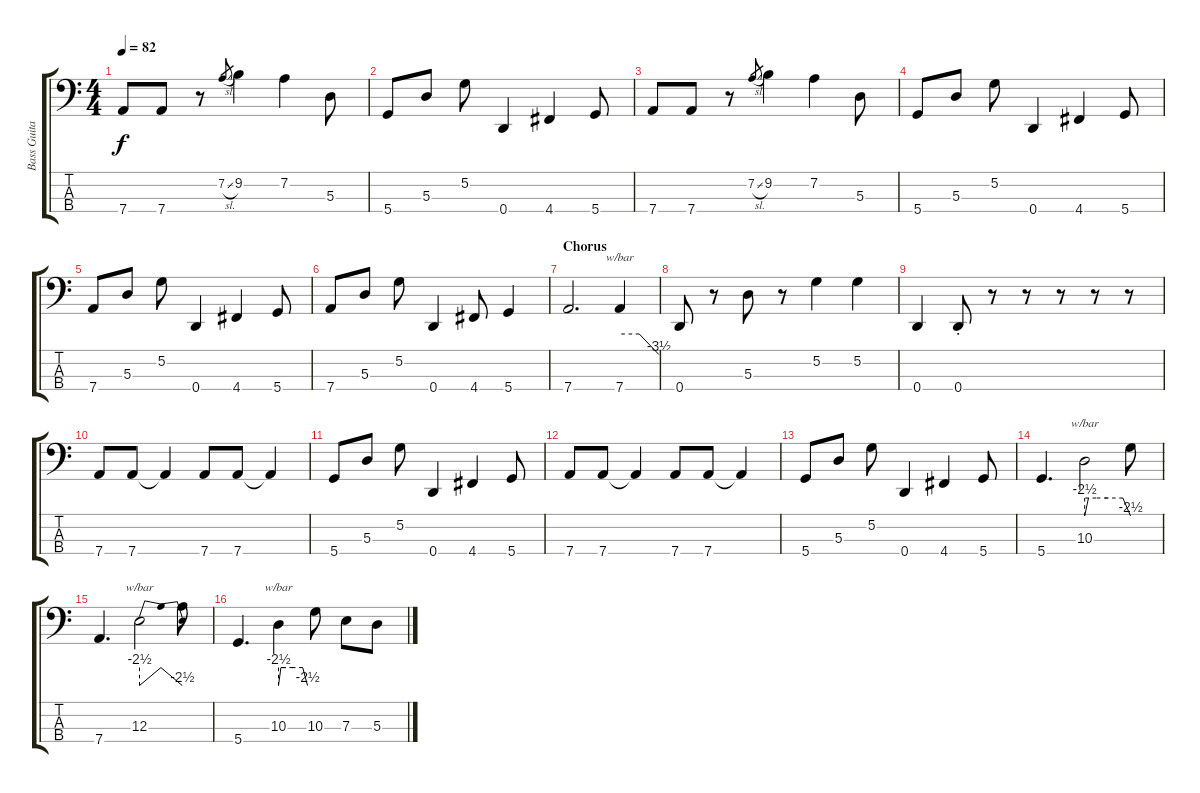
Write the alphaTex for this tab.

\track ("Bass Guitar" "Bass Guita") {instrument electricbassfinger}
\staff {score tabs}
\tuning (G2 D2 A1 D1) {hide}
\ts (4 4)
\tempo 82
\clef f4
\ks c
7.4.8{dy f} 7.4.8 r.8 7.2{sl}.8{gr} 9.2.4 7.2.4 5.3.8 |
5.4.8 5.3.8 5.2.8 0.4.4 4.4.4 5.4.8 |
7.4.8 7.4.8 r.8 7.2{sl}.8{gr} 9.2.4 7.2.4 5.3.8 |
5.4.8 5.3.8 5.2.8 0.4.4 4.4.4 5.4.8 |
7.4.8 5.3.8 5.2.8 0.4.4 4.4.4 5.4.8 |
7.4.8 5.3.8 5.2.8 0.4.4 4.4.8 5.4.4 |
\section ("" "Chorus")
7.4.2{d} 7.4.4{tbe (custom default 0 0 30 0 60 -14)} |
0.4.8 r.8 5.3.8 r.8 5.2.4 5.2.4 |
0.4.4 0.4{st}.8 r.8 r.8 r.8 r.8 r.8 |
7.4.8 7.4.8 7.4{t}.4 7.4.8 7.4.8 7.4{t}.4 |
5.4.8 5.3.8 5.2.8 0.4.4 4.4.4 5.4.8 |
7.4.8 7.4.8 7.4{t}.4 7.4.8 7.4.8 7.4{t}.4 |
5.4.8 5.3.8 5.2.8 0.4.4 4.4.4 5.4.8 |
5.4.4{d} 10.3.2{tbe (custom default 0 -10 5 0 15 0 30 0 50 0 60 -10)} 10.3{t}.8 |
7.4.4{d} 12.3.2{tbe (dip default 0 -10 5 0 50 0 60 -10)} 12.3{t}.8 |
5.4.4{d} 10.3.4{tbe (custom default 0 -10 5 0 15 0 30 0 50 0 60 -10)} 10.3.8 7.3.8 5.3.8
